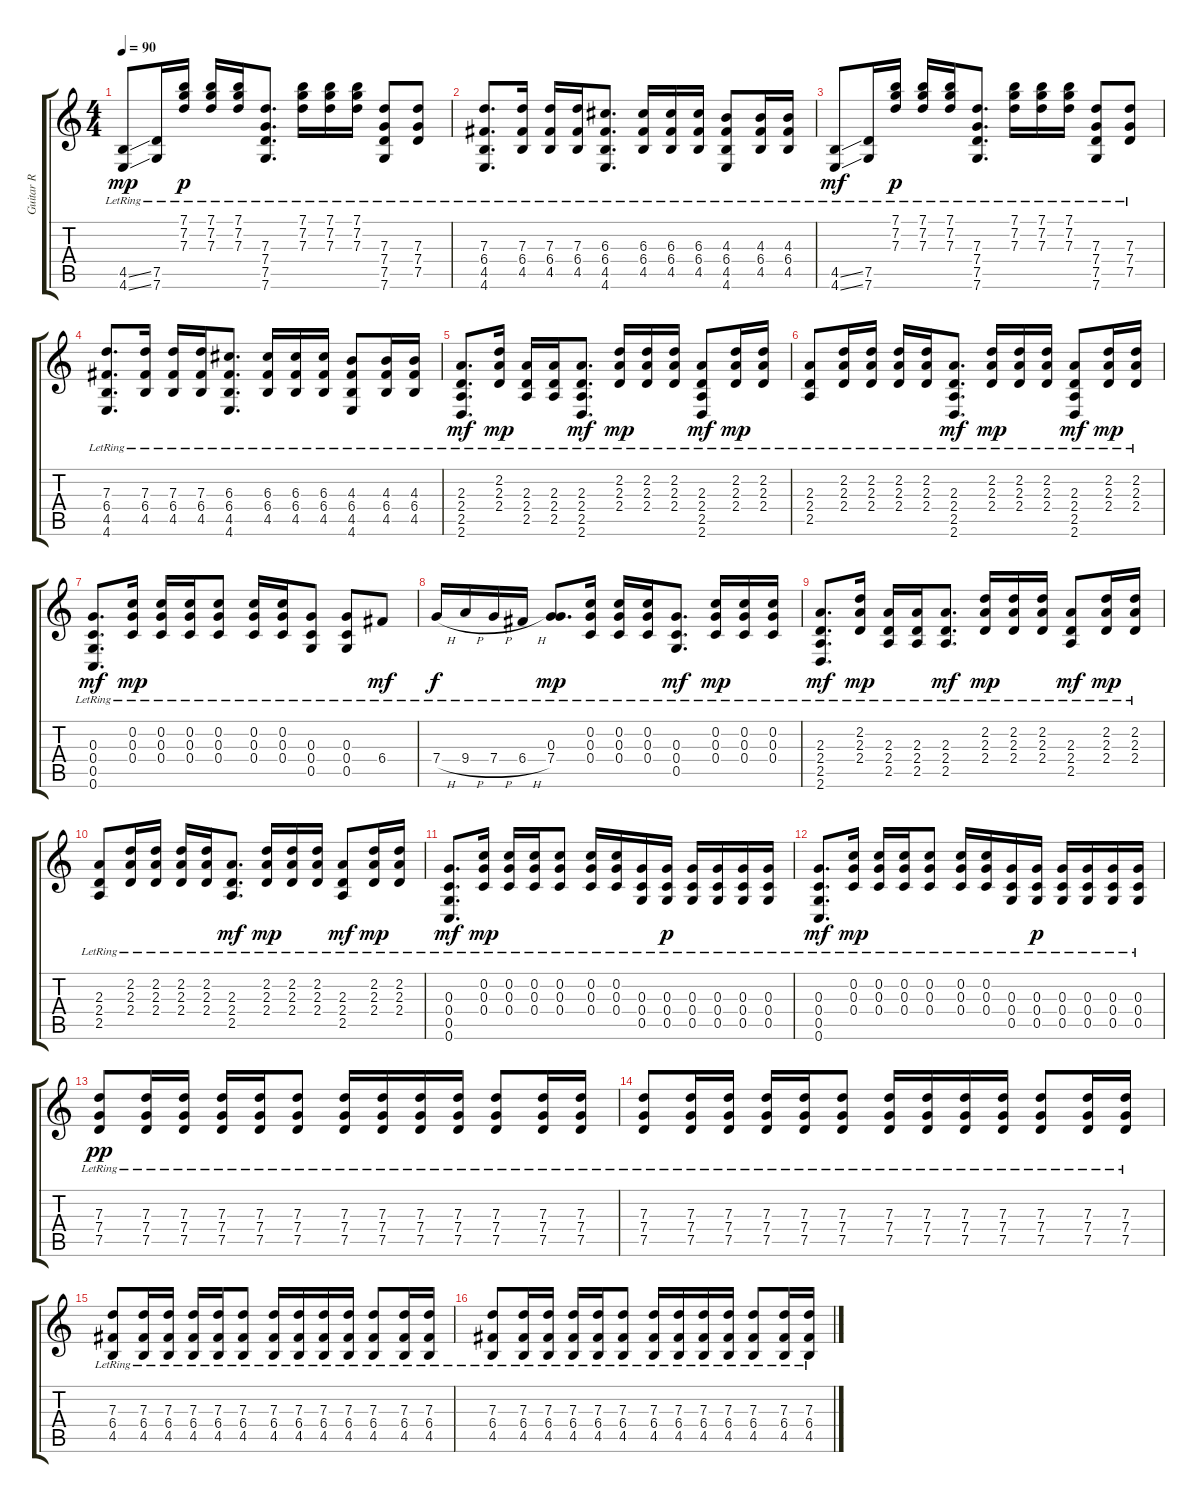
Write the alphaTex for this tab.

\track ("Guitar R" "Guitar R") {instrument electricguitarclean}
\staff {score tabs}
\tuning (E4 C4 G3 C3 G2 C2) {hide}
\ts (4 4)
\tempo 90
\clef g2
\ks c
(4.5{ss} 4.6{ss lr}).8{dy mp} (7.5 7.6{lr}).16 (7.1{lr} 7.2{lr} 7.3{lr}).16{dy p} (7.1{lr} 7.2{lr} 7.3{lr}).16 (7.1{lr} 7.2{lr} 7.3{lr}).16 (7.3{lr} 7.4{lr} 7.5{lr} 7.6{lr}).8{d} (7.1{lr} 7.2{lr} 7.3{lr}).16 (7.1{lr} 7.2{lr} 7.3{lr}).16 (7.1{lr} 7.2{lr} 7.3{lr}).16 (7.3 7.4 7.5{lr} 7.6{lr}).8 (7.3{lr} 7.4 7.5).8 |
(7.3{lr} 6.4{lr} 4.5{lr} 4.6{lr}).8{d} (7.3{lr} 6.4{lr} 4.5{lr}).16 (7.3{lr} 6.4{lr} 4.5{lr}).16 (7.3{lr} 6.4{lr} 4.5{lr}).16 (6.3{lr} 6.4{lr} 4.5{lr} 4.6{lr}).8{d} (6.3{lr} 6.4{lr} 4.5{lr}).16 (6.3{lr} 6.4{lr} 4.5{lr}).16 (6.3{lr} 6.4{lr} 4.5{lr}).16 (4.3{lr} 6.4{lr} 4.5{lr} 4.6{lr}).8 (4.3{lr} 6.4{lr} 4.5{lr}).16 (4.3{lr} 6.4{lr} 4.5{lr}).16 |
(4.5{ss} 4.6{ss lr}).8{dy mf} (7.5 7.6{lr}).16 (7.1{lr} 7.2{lr} 7.3{lr}).16{dy p} (7.1{lr} 7.2{lr} 7.3{lr}).16 (7.1{lr} 7.2{lr} 7.3{lr}).16 (7.3{lr} 7.4{lr} 7.5{lr} 7.6{lr}).8{d} (7.1{lr} 7.2{lr} 7.3{lr}).16 (7.1{lr} 7.2{lr} 7.3{lr}).16 (7.1{lr} 7.2{lr} 7.3{lr}).16 (7.3 7.4 7.5{lr} 7.6{lr}).8 (7.3{lr} 7.4 7.5).8 |
(7.3{lr} 6.4{lr} 4.5{lr} 4.6{lr}).8{d} (7.3{lr} 6.4{lr} 4.5{lr}).16 (7.3{lr} 6.4{lr} 4.5{lr}).16 (7.3{lr} 6.4{lr} 4.5{lr}).16 (6.3{lr} 6.4{lr} 4.5{lr} 4.6{lr}).8{d} (6.3{lr} 6.4{lr} 4.5{lr}).16 (6.3{lr} 6.4{lr} 4.5{lr}).16 (6.3{lr} 6.4{lr} 4.5{lr}).16 (4.3{lr} 6.4{lr} 4.5{lr} 4.6{lr}).8 (4.3{lr} 6.4{lr} 4.5{lr}).16 (4.3{lr} 6.4{lr} 4.5{lr}).16 |
(2.3{lr} 2.4{lr} 2.5{lr} 2.6{lr}).8{d dy mf} (2.2{lr} 2.3{lr} 2.4{lr}).16{dy mp} (2.3{lr} 2.4{lr} 2.5{lr}).16 (2.3{lr} 2.4{lr} 2.5{lr}).16 (2.3{lr} 2.4{lr} 2.5{lr} 2.6{lr}).8{d dy mf} (2.2{lr} 2.3{lr} 2.4{lr}).16{dy mp} (2.2{lr} 2.3{lr} 2.4{lr}).16 (2.2{lr} 2.3{lr} 2.4{lr}).16 (2.3{lr} 2.4{lr} 2.5{lr} 2.6{lr}).8{dy mf} (2.2{lr} 2.3{lr} 2.4{lr}).16{dy mp} (2.2{lr} 2.3{lr} 2.4{lr}).16 |
(2.3{lr} 2.4{lr} 2.5{lr}).8 (2.2{lr} 2.3{lr} 2.4{lr}).16 (2.2{lr} 2.3{lr} 2.4{lr}).16 (2.2{lr} 2.3{lr} 2.4{lr}).16 (2.2{lr} 2.3{lr} 2.4{lr}).16 (2.3{lr} 2.4{lr} 2.5{lr} 2.6{lr}).8{d dy mf} (2.2{lr} 2.3{lr} 2.4{lr}).16{dy mp} (2.2{lr} 2.3{lr} 2.4{lr}).16 (2.2{lr} 2.3{lr} 2.4{lr}).16 (2.3{lr} 2.4{lr} 2.5{lr} 2.6{lr}).8{dy mf} (2.2{lr} 2.3{lr} 2.4{lr}).16{dy mp} (2.2{lr} 2.3{lr} 2.4{lr}).16 |
(0.3{lr} 0.4{lr} 0.5{lr} 0.6{lr}).8{d dy mf} (0.2{lr} 0.3{lr} 0.4{lr}).16{dy mp} (0.2{lr} 0.3{lr} 0.4{lr}).16 (0.2{lr} 0.3{lr} 0.4{lr}).16 (0.2{lr} 0.3{lr} 0.4{lr}).8 (0.2{lr} 0.3{lr} 0.4{lr}).16 (0.2{lr} 0.3{lr} 0.4{lr}).16 (0.3{lr} 0.4{lr} 0.5{lr}).8 (0.3{lr} 0.4{lr} 0.5{lr}).8 6.4{lr}.8{dy mf} |
7.4{h lr}.16{dy f} 9.4{h lr}.16 7.4{h lr}.16 6.4{h lr}.16 (0.3{lr} 7.4{lr}).8{d dy mp} (0.2{lr} 0.3{lr} 0.4{lr}).16 (0.2{lr} 0.3{lr} 0.4{lr}).16 (0.2{lr} 0.3{lr} 0.4{lr}).16 (0.3{lr} 0.4{lr} 0.5{lr}).8{d dy mf} (0.2{lr} 0.3{lr} 0.4{lr}).16{dy mp} (0.2{lr} 0.3{lr} 0.4{lr}).16 (0.2{lr} 0.3{lr} 0.4{lr}).16 |
(2.3{lr} 2.4{lr} 2.5{lr} 2.6{lr}).8{d dy mf} (2.2{lr} 2.3{lr} 2.4{lr}).16{dy mp} (2.3{lr} 2.4{lr} 2.5{lr}).16 (2.3{lr} 2.4{lr} 2.5{lr}).16 (2.3{lr} 2.4{lr} 2.5{lr}).8{d dy mf} (2.2{lr} 2.3{lr} 2.4{lr}).16{dy mp} (2.2{lr} 2.3{lr} 2.4{lr}).16 (2.2{lr} 2.3{lr} 2.4{lr}).16 (2.3{lr} 2.4{lr} 2.5{lr}).8{dy mf} (2.2{lr} 2.3{lr} 2.4{lr}).16{dy mp} (2.2{lr} 2.3{lr} 2.4{lr}).16 |
(2.3{lr} 2.4{lr} 2.5{lr}).8 (2.2{lr} 2.3{lr} 2.4{lr}).16 (2.2{lr} 2.3{lr} 2.4{lr}).16 (2.2{lr} 2.3{lr} 2.4{lr}).16 (2.2{lr} 2.3{lr} 2.4{lr}).16 (2.3{lr} 2.4{lr} 2.5{lr}).8{d dy mf} (2.2{lr} 2.3{lr} 2.4{lr}).16{dy mp} (2.2{lr} 2.3{lr} 2.4{lr}).16 (2.2{lr} 2.3{lr} 2.4{lr}).16 (2.3{lr} 2.4{lr} 2.5{lr}).8{dy mf} (2.2{lr} 2.3{lr} 2.4{lr}).16{dy mp} (2.2{lr} 2.3{lr} 2.4{lr}).16 |
(0.3{lr} 0.4{lr} 0.5{lr} 0.6{lr}).8{d dy mf} (0.2{lr} 0.3{lr} 0.4{lr}).16{dy mp} (0.2{lr} 0.3{lr} 0.4{lr}).16 (0.2{lr} 0.3{lr} 0.4{lr}).16 (0.2{lr} 0.3{lr} 0.4{lr}).8 (0.2{lr} 0.3{lr} 0.4{lr}).16 (0.2{lr} 0.3{lr} 0.4{lr}).16 (0.3{lr} 0.4{lr} 0.5{lr}).16 (0.3{lr} 0.4{lr} 0.5{lr}).16{dy p} (0.3{lr} 0.4{lr} 0.5{lr}).16 (0.3{lr} 0.4{lr} 0.5{lr}).16 (0.3{lr} 0.4{lr} 0.5{lr}).16 (0.3{lr} 0.4{lr} 0.5{lr}).16 |
(0.3{lr} 0.4{lr} 0.5{lr} 0.6{lr}).8{d dy mf} (0.2{lr} 0.3{lr} 0.4{lr}).16{dy mp} (0.2{lr} 0.3{lr} 0.4{lr}).16 (0.2{lr} 0.3{lr} 0.4{lr}).16 (0.2{lr} 0.3{lr} 0.4{lr}).8 (0.2{lr} 0.3{lr} 0.4{lr}).16 (0.2{lr} 0.3{lr} 0.4{lr}).16 (0.3{lr} 0.4{lr} 0.5{lr}).16 (0.3{lr} 0.4{lr} 0.5{lr}).16{dy p} (0.3{lr} 0.4{lr} 0.5{lr}).16 (0.3{lr} 0.4{lr} 0.5{lr}).16 (0.3{lr} 0.4{lr} 0.5{lr}).16 (0.3{lr} 0.4{lr} 0.5{lr}).16 |
(7.3{lr} 7.4{lr} 7.5{lr}).8{dy pp} (7.3{lr} 7.4{lr} 7.5{lr}).16 (7.3{lr} 7.4{lr} 7.5{lr}).16 (7.3{lr} 7.4{lr} 7.5{lr}).16 (7.3{lr} 7.4{lr} 7.5{lr}).16 (7.3{lr} 7.4{lr} 7.5{lr}).8 (7.3{lr} 7.4{lr} 7.5{lr}).16 (7.3{lr} 7.4{lr} 7.5{lr}).16 (7.3{lr} 7.4{lr} 7.5{lr}).16 (7.3{lr} 7.4{lr} 7.5{lr}).16 (7.3{lr} 7.4{lr} 7.5{lr}).8 (7.3{lr} 7.4{lr} 7.5{lr}).16 (7.3{lr} 7.4{lr} 7.5{lr}).16 |
(7.3{lr} 7.4{lr} 7.5{lr}).8 (7.3{lr} 7.4{lr} 7.5{lr}).16 (7.3{lr} 7.4{lr} 7.5{lr}).16 (7.3{lr} 7.4{lr} 7.5{lr}).16 (7.3{lr} 7.4{lr} 7.5{lr}).16 (7.3{lr} 7.4{lr} 7.5{lr}).8 (7.3{lr} 7.4{lr} 7.5{lr}).16 (7.3{lr} 7.4{lr} 7.5{lr}).16 (7.3{lr} 7.4{lr} 7.5{lr}).16 (7.3{lr} 7.4{lr} 7.5{lr}).16 (7.3{lr} 7.4{lr} 7.5{lr}).8 (7.3{lr} 7.4{lr} 7.5{lr}).16 (7.3{lr} 7.4{lr} 7.5{lr}).16 |
(7.3{lr} 6.4{lr} 4.5{lr}).8 (7.3{lr} 6.4{lr} 4.5{lr}).16 (7.3{lr} 6.4{lr} 4.5{lr}).16 (7.3{lr} 6.4{lr} 4.5{lr}).16 (7.3{lr} 6.4{lr} 4.5{lr}).16 (7.3{lr} 6.4{lr} 4.5{lr}).8 (7.3{lr} 6.4{lr} 4.5{lr}).16 (7.3{lr} 6.4{lr} 4.5{lr}).16 (7.3{lr} 6.4{lr} 4.5{lr}).16 (7.3{lr} 6.4{lr} 4.5{lr}).16 (7.3{lr} 6.4{lr} 4.5{lr}).8 (7.3{lr} 6.4{lr} 4.5{lr}).16 (7.3{lr} 6.4{lr} 4.5{lr}).16 |
(7.3{lr} 6.4{lr} 4.5{lr}).8 (7.3{lr} 6.4{lr} 4.5{lr}).16 (7.3{lr} 6.4{lr} 4.5{lr}).16 (7.3{lr} 6.4{lr} 4.5{lr}).16 (7.3{lr} 6.4{lr} 4.5{lr}).16 (7.3{lr} 6.4{lr} 4.5{lr}).8 (7.3{lr} 6.4{lr} 4.5{lr}).16 (7.3{lr} 6.4{lr} 4.5{lr}).16 (7.3{lr} 6.4{lr} 4.5{lr}).16 (7.3{lr} 6.4{lr} 4.5{lr}).16 (7.3{lr} 6.4{lr} 4.5{lr}).8 (7.3{lr} 6.4{lr} 4.5{lr}).16 (7.3{lr} 6.4{lr} 4.5{lr}).16
